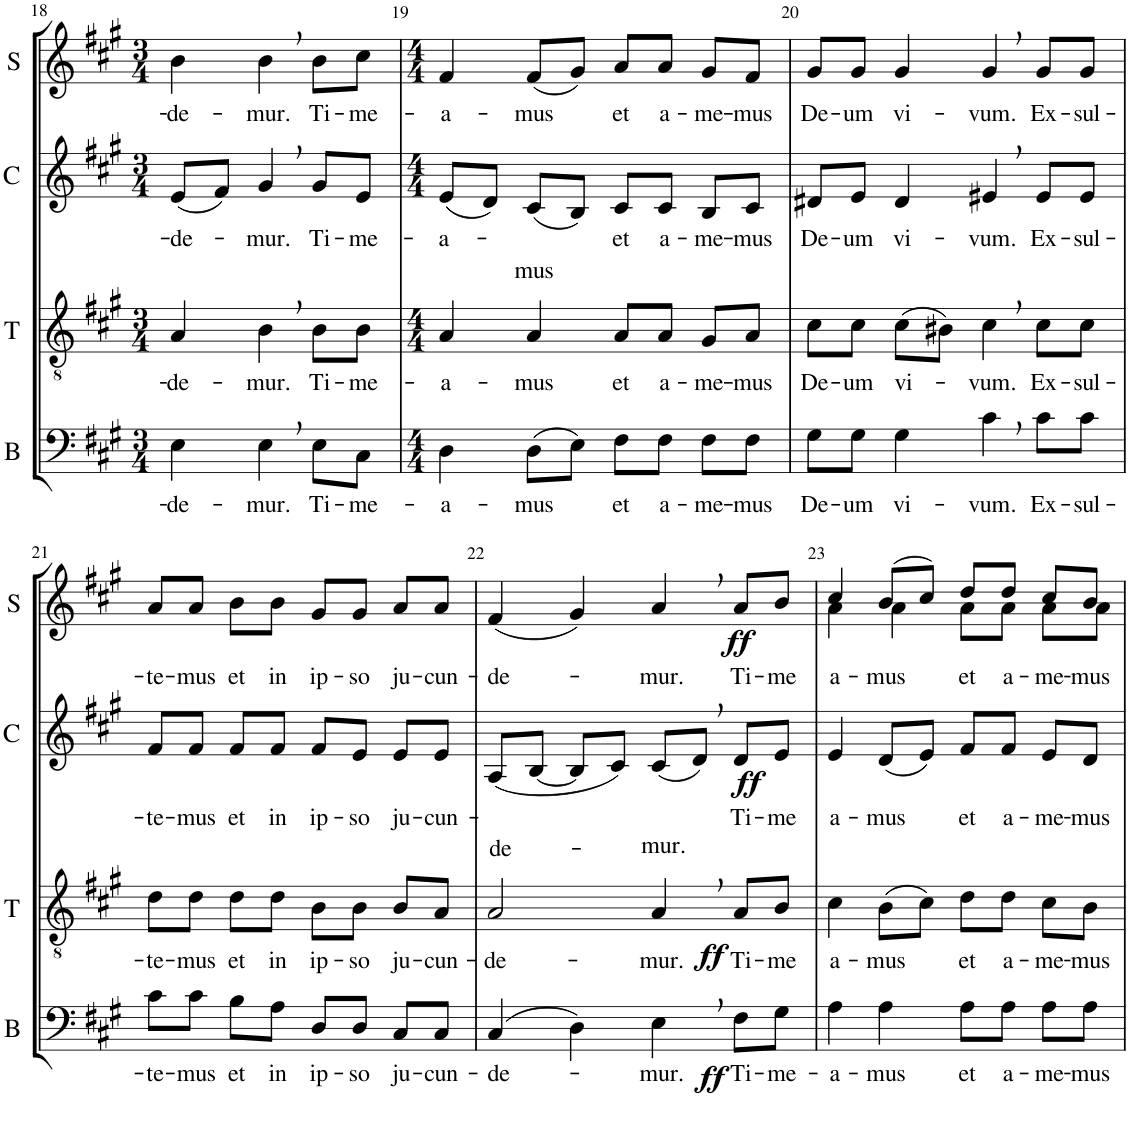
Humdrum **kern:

**kern	**text	**dynam	**kern	**text	**dynam	**kern	**text	**dynam	**kern	**text	**dynam
*part4	*part4	*part4	*part3	*part3	*part3	*part2	*part2	*part2	*part1	*part1	*part1
*staff4	*staff4	*staff4	*staff3	*staff3	*staff3	*staff2	*staff2	*staff2	*staff1	*staff1	*staff1
*I"Bassi	*	*	*I"Tenori	*	*	*I"Contralti	*	*	*I"Soprani	*	*
*I'B	*	*	*I'T	*	*	*I'C	*	*	*I'S	*	*
!!LO:PB:g=z
*clefF4	*	*	*clefGv2	*	*	*clefG2	*	*	*clefG2	*	*
*	*	*	*	*	*	*	*	*	*Trd1c2	*	*
*k[f#c#g#]	*	*	*k[f#c#g#]	*	*	*k[f#c#g#]	*	*	*k[f#c#g#]	*	*
*M3/4	*	*	*M3/4	*	*	*M3/4	*	*	*M3/4	*	*
=18	=18	=18	=18	=18	=18	=18	=18	=18	=18	=18	=18
!	!LO:LY:b	!	!	!LO:LY:b	!	!	!LO:LY:b	!	!	!LO:LY:b	!
4E\	-de-	.	4A/	-de-	.	(8e/L	-de-	.	4b\	-de-	.
.	.	.	.	.	.	8f#/J)	.	.	.	.	.
!	!LO:LY:b	!	!	!LO:LY:b	!	!	!LO:LY:b	!	!	!LO:LY:b	!
4E,\	-mur.	.	4B,\	-mur.	.	4g#,/	-mur.	.	4b,\	-mur.	.
!	!LO:LY:b	!	!	!LO:LY:b	!	!	!LO:LY:b	!	!	!LO:LY:b	!
8E\L	Ti-	.	8B\L	Ti-	.	8g#/L	Ti-	.	8b\L	Ti-	.
!	!LO:LY:b	!	!	!LO:LY:b	!	!	!LO:LY:b	!	!	!LO:LY:b	!
8C#\J	-me-	.	8B\J	-me-	.	8e/J	-me-	.	8cc#\J	-me-	.
=19	=19	=19	=19	=19	=19	=19	=19	=19	=19	=19	=19
*M4/4	*	*	*M4/4	*	*	*M4/4	*	*	*M4/4	*	*
!	!LO:LY:b	!	!	!LO:LY:b	!	!	!LO:LY:b	!	!	!LO:LY:b	!
4D\	-a-	.	4A/	-a-	.	(8e/L	-a-	.	4f#/	-a-	.
.	.	.	.	.	.	8d/J)	.	.	.	.	.
!	!LO:LY:b	!	!	!LO:LY:b	!	!	!LO:LY:b	!	!	!LO:LY:b	!
(8D\L	-mus	.	4A/	-mus	.	(8c#/L	-mus	.	(8f#/L	-mus	.
8E\J)	.	.	.	.	.	8B/J)	.	.	8g#/J)	.	.
!	!LO:LY:b	!	!	!LO:LY:b	!	!	!LO:LY:b	!	!	!LO:LY:b	!
8F#\L	et	.	8A/L	et	.	8c#/L	et	.	8a/L	et	.
!	!LO:LY:b	!	!	!LO:LY:b	!	!	!LO:LY:b	!	!	!LO:LY:b	!
8F#\J	a-	.	8A/J	a-	.	8c#/J	a-	.	8a/J	a-	.
!	!LO:LY:b	!	!	!LO:LY:b	!	!	!LO:LY:b	!	!	!LO:LY:b	!
8F#\L	-me-	.	8G#/L	-me-	.	8B/L	-me-	.	8g#/L	-me-	.
!	!LO:LY:b	!	!	!LO:LY:b	!	!	!LO:LY:b	!	!	!LO:LY:b	!
8F#\J	-mus	.	8A/J	-mus	.	8c#/J	-mus	.	8f#/J	-mus	.
=20	=20	=20	=20	=20	=20	=20	=20	=20	=20	=20	=20
!	!LO:LY:b	!	!	!LO:LY:b	!	!	!LO:LY:b	!	!	!LO:LY:b	!
8G#\L	De-	.	8c#\L	De-	.	8d#X/L	De-	.	8g#/L	De-	.
!	!LO:LY:b	!	!	!LO:LY:b	!	!	!LO:LY:b	!	!	!LO:LY:b	!
8G#\J	-um	.	8c#\J	-um	.	8e/J	-um	.	8g#/J	-um	.
!	!LO:LY:b	!	!	!LO:LY:b	!	!	!LO:LY:b	!	!	!LO:LY:b	!
4G#\	vi-	.	(8c#\L	vi-	.	4d#/	vi-	.	4g#/	vi-	.
.	.	.	8B#X\J)	.	.	.	.	.	.	.	.
!	!LO:LY:b	!	!	!LO:LY:b	!	!	!LO:LY:b	!	!	!LO:LY:b	!
4c#,\	-vum.	.	4c#,\	-vum.	.	4e#X,/	-vum.	.	4g#,/	-vum.	.
!	!LO:LY:b	!	!	!LO:LY:b	!	!	!LO:LY:b	!	!	!LO:LY:b	!
8c#\L	Ex-	.	8c#\L	Ex-	.	8e#/L	Ex-	.	8g#/L	Ex-	.
!	!LO:LY:b	!	!	!LO:LY:b	!	!	!LO:LY:b	!	!	!LO:LY:b	!
8c#\J	-sul-	.	8c#\J	-sul-	.	8e#/J	-sul-	.	8g#/J	-sul-	.
!!LO:LB:g=z
=21	=21	=21	=21	=21	=21	=21	=21	=21	=21	=21	=21
!	!LO:LY:b	!	!	!LO:LY:b	!	!	!LO:LY:b	!	!	!LO:LY:b	!
8c#\L	-te-	.	8d\L	-te-	.	8f#/L	-te-	.	8a/L	-te-	.
!	!LO:LY:b	!	!	!LO:LY:b	!	!	!LO:LY:b	!	!	!LO:LY:b	!
8c#\J	-mus	.	8d\J	-mus	.	8f#/J	-mus	.	8a/J	-mus	.
!	!LO:LY:b	!	!	!LO:LY:b	!	!	!LO:LY:b	!	!	!LO:LY:b	!
8B\L	et	.	8d\L	et	.	8f#/L	et	.	8b\L	et	.
!	!LO:LY:b	!	!	!LO:LY:b	!	!	!LO:LY:b	!	!	!LO:LY:b	!
8A\J	in	.	8d\J	in	.	8f#/J	in	.	8b\J	in	.
!	!LO:LY:b	!	!	!LO:LY:b	!	!	!LO:LY:b	!	!	!LO:LY:b	!
8D/L	ip-	.	8B\L	ip-	.	8f#/L	ip-	.	8g#/L	ip-	.
!	!LO:LY:b	!	!	!LO:LY:b	!	!	!LO:LY:b	!	!	!LO:LY:b	!
8D/J	-so	.	8B\J	-so	.	8e/J	-so	.	8g#/J	-so	.
!	!LO:LY:b	!	!	!LO:LY:b	!	!	!LO:LY:b	!	!	!LO:LY:b	!
8C#/L	ju-	.	8B/L	ju-	.	8e/L	ju-	.	8a/L	ju-	.
!	!LO:LY:b	!	!	!LO:LY:b	!	!	!LO:LY:b	!	!	!LO:LY:b	!
8C#/J	-cun-	.	8A/J	-cun-	.	8e/J	-cun-	.	8a/J	-cun-	.
=22	=22	=22	=22	=22	=22	=22	=22	=22	=22	=22	=22
!	!LO:LY:b	!	!	!LO:LY:b	!	!	!LO:LY:b	!	!	!LO:LY:b	!
(4C#/	-de-	.	2A/	-de-	.	(8A/L	-de-	.	(4f#/	-de-	.
.	.	.	.	.	.	[8B/J	.	.	.	.	.
4D\)	.	.	.	.	.	8B/L]	.	.	4g#/)	.	.
.	.	.	.	.	.	8c#/J)	.	.	.	.	.
!	!LO:LY:b	!	!	!LO:LY:b	!	!	!LO:LY:b	!	!	!LO:LY:b	!
4E,\	-mur.	.	4A,/	-mur.	.	(8c#/L	-mur.	.	4a,/	-mur.	.
.	.	.	.	.	.	8d,/J)	.	.	.	.	.
!	!LO:LY:b	!LO:DY:b	!	!LO:LY:b	!LO:DY:b	!	!LO:LY:b	!LO:DY:b	!	!LO:LY:b	!LO:DY:b
8F#\L	Ti-	ff	8A/L	Ti-	ff	8d/L	Ti-	ff	8a/L	Ti-	ff
!	!LO:LY:b	!	!	!LO:LY:b	!	!	!LO:LY:b	!	!	!LO:LY:b	!
8G#\J	-me-	.	8B/J	-me	.	8e/J	-me	.	8b/J	-me	.
=23	=23	=23	=23	=23	=23	=23	=23	=23	=23	=23	=23
!	!LO:LY:b	!	!	!LO:LY:b	!	!	!LO:LY:b	!	!	!LO:LY:b	!
*	*	*	*	*	*	*	*	*	*^	*	*
4A\	-a-	.	4c#\	-a-	.	4e/	-a-	.	4cc#/	4a\	-a-	.
!	!LO:LY:b	!	!	!LO:LY:b	!	!	!LO:LY:b	!	!	!	!LO:LY:b	!
4A\	-mus	.	(8B\L	-mus	.	(8d/L	-mus	.	(8b/L	4a\	-mus	.
.	.	.	8c#\J)	.	.	8e/J)	.	.	8cc#/J)	.	.	.
!	!LO:LY:b	!	!	!LO:LY:b	!	!	!LO:LY:b	!	!	!	!LO:LY:b	!
8A\L	et	.	8d\L	et	.	8f#/L	et	.	8dd/L	8a\L	et	.
!	!LO:LY:b	!	!	!LO:LY:b	!	!	!LO:LY:b	!	!	!	!LO:LY:b	!
8A\J	a-	.	8d\J	a-	.	8f#/J	a-	.	8dd/J	8a\J	a-	.
!	!LO:LY:b	!	!	!LO:LY:b	!	!	!LO:LY:b	!	!	!	!LO:LY:b	!
8A\L	-me-	.	8c#\L	-me-	.	8e/L	-me-	.	8cc#/L	8a\L	-me-	.
!	!LO:LY:b	!	!	!LO:LY:b	!	!	!LO:LY:b	!	!	!	!LO:LY:b	!
8A\J	-mus	.	8B\J	-mus	.	8d/J	-mus	.	8b/J	8a\J	-mus	.
*	*	*	*	*	*	*	*	*	*v	*v	*	*
=	=	=	=	=	=	=	=	=	=	=	=
*-	*-	*-	*-	*-	*-	*-	*-	*-	*-	*-	*-
